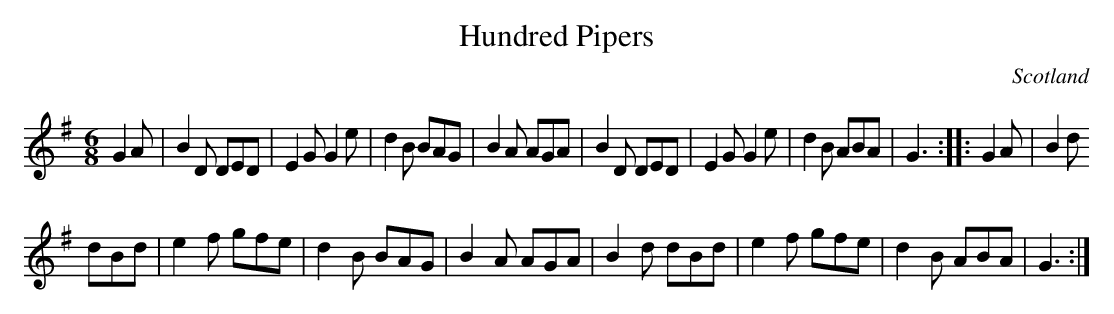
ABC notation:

X:1
T:Hundred Pipers
M:6/8
L:1/8
O:Scotland
K:G
G2A|B2D DED|E2G G2e|d2B BAG|B2A AGA|B2D DED|E2G G2e|d2B ABA|G3:||:G2A|B2d
dBd|e2f gfe|d2B BAG|B2A AGA|B2d dBd|e2f gfe|d2B ABA|G3:|
